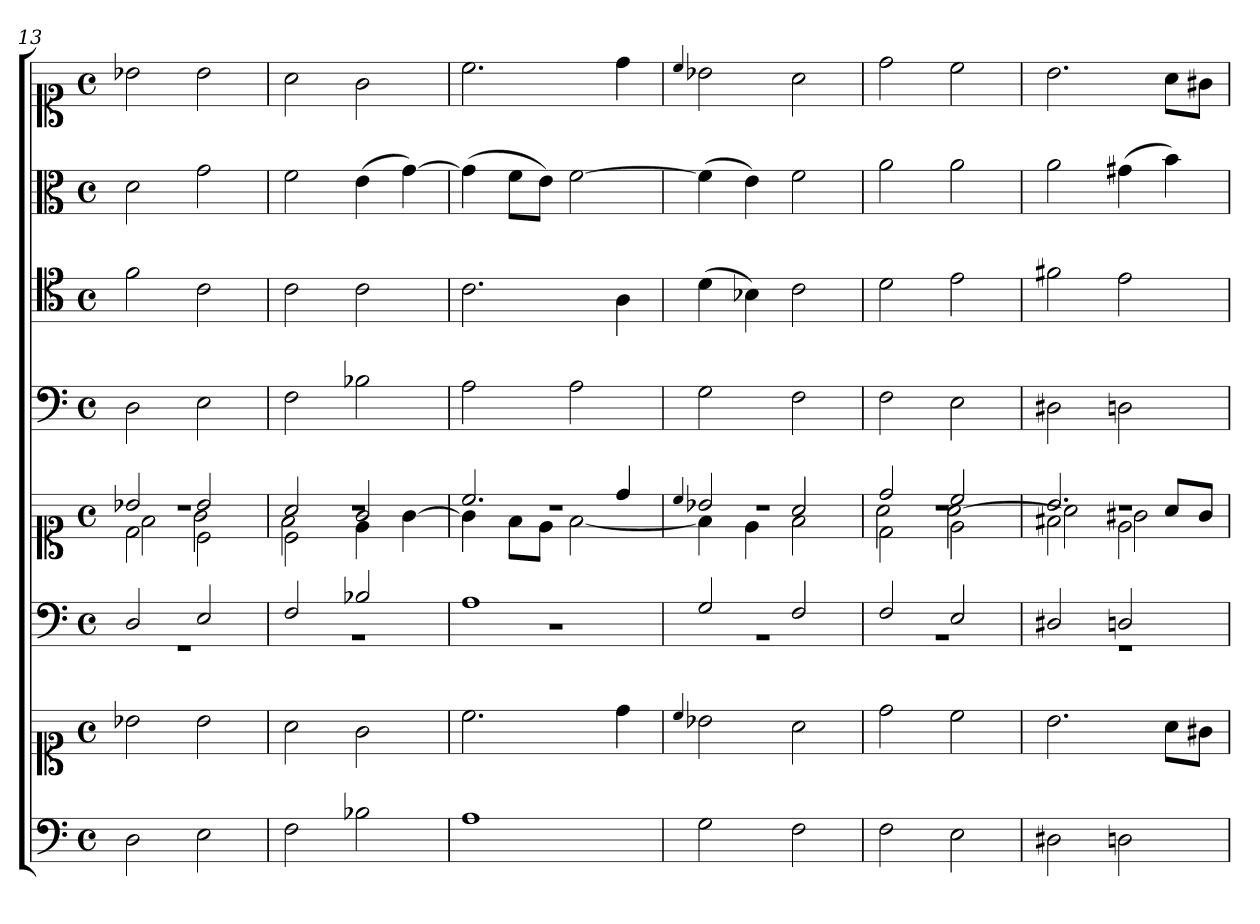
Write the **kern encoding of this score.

**kern	**kern	**kern	**kern	**kern	**kern	**kern	**kern
*part6	*part6	*part5	*part5	*part4	*part3	*part2	*part1
*staff8	*staff7	*staff6	*staff5	*staff4	*staff3	*staff2	*staff1
*clefF4	*clefC1	*clefF4	*clefC1	*clefF4	*clefC4	*clefC3	*clefC1
*k[]	*k[]	*k[]	*k[]	*k[]	*k[]	*k[]	*k[]
*M4/4	*M4/4	*M4/4	*M4/4	*M4/4	*M4/4	*M4/4	*M4/4
*met(c)	*met(c)	*met(c)	*met(c)	*met(c)	*met(c)	*met(c)	*met(c)
=13	=13	=13	=13	=13	=13	=13	=13
*	*	*^	*^	*	*	*	*
*	*	*	*	*	*^	*	*	*	*
*	*	*	*	*	*	*^	*	*	*	*
2D	2b-X	2D	1r	2b-X	2d	2f\	1r	2D	2f	2d	2b-X
2E	2b-	2E	.	2b-	2c	2g\	.	2E	2c	2g	2b-
=14	=14	=14	=14	=14	=14	=14	=14	=14	=14	=14	=14
2F	2a	2F	1r	2a	2c	2f\	1r	2F	2c	2f	2a
2B-X	2g	2B-X	.	2g	4ryy	4e\	.	2B-X	2c	(4e	2g
.	.	.	.	.	4ryy	[4g\	.	.	.	[4g)	.
*	*	*	*	*	*	*v	*v	*	*	*	*
=15	=15	=15	=15	=15	=15	=15	=15	=15	=15	=15
1A	2.cc	1A	1r	2.cc	4g]	1r	2A	2.c	(4g]	2.cc
.	.	.	.	.	8fL	.	.	.	8fL	.
.	.	.	.	.	8eJ	.	.	.	8eJ)	.
.	.	.	.	.	[2f	.	2A	.	[2f	.
.	4dd	.	.	4dd	.	.	.	4A	.	4dd
=16	=16	=16	=16	=16	=16	=16	=16	=16	=16	=16
.	4qqcc/	.	.	4qqcc/	.	.	.	.	.	4qqcc/
2G	2b-X	2G	1r	2b-X	4f]	1r	2G	(4d	(4f]	2b-X
.	.	.	.	.	4e	.	.	4B-X)	4e)	.
2F	2a	2F	.	2a	2f	.	2F	2c	2f	2a
=17	=17	=17	=17	=17	=17	=17	=17	=17	=17	=17
*	*	*	*	*	*	*^	*	*	*	*
2F	2dd	2F	1r	2dd	2d	2a\	1r	2F	2d	2a	2dd
2E	2cc	2E	.	2cc	2e	[2a\	.	2E	2e	2a	2cc
=18	=18	=18	=18	=18	=18	=18	=18	=18	=18	=18	=18
2D#X	2.b	2D#X	1r	2.b	2f#X	2a\]	1r	2D#X	2f#X	2a	2.b
2Dn	.	2Dn	.	.	2e	2g#X\	.	2Dn	2e	(4g#X	.
.	8aL	.	.	8aL	.	.	.	.	.	4b)	8aL
.	8g#XJ	.	.	8g#J	.	.	.	.	.	.	8g#XJ
*	*	*v	*v	*	*	*	*	*	*	*	*
*	*	*	*v	*v	*v	*v	*	*	*	*
=	=	=	=	=	=	=	=
*-	*-	*-	*-	*-	*-	*-	*-
